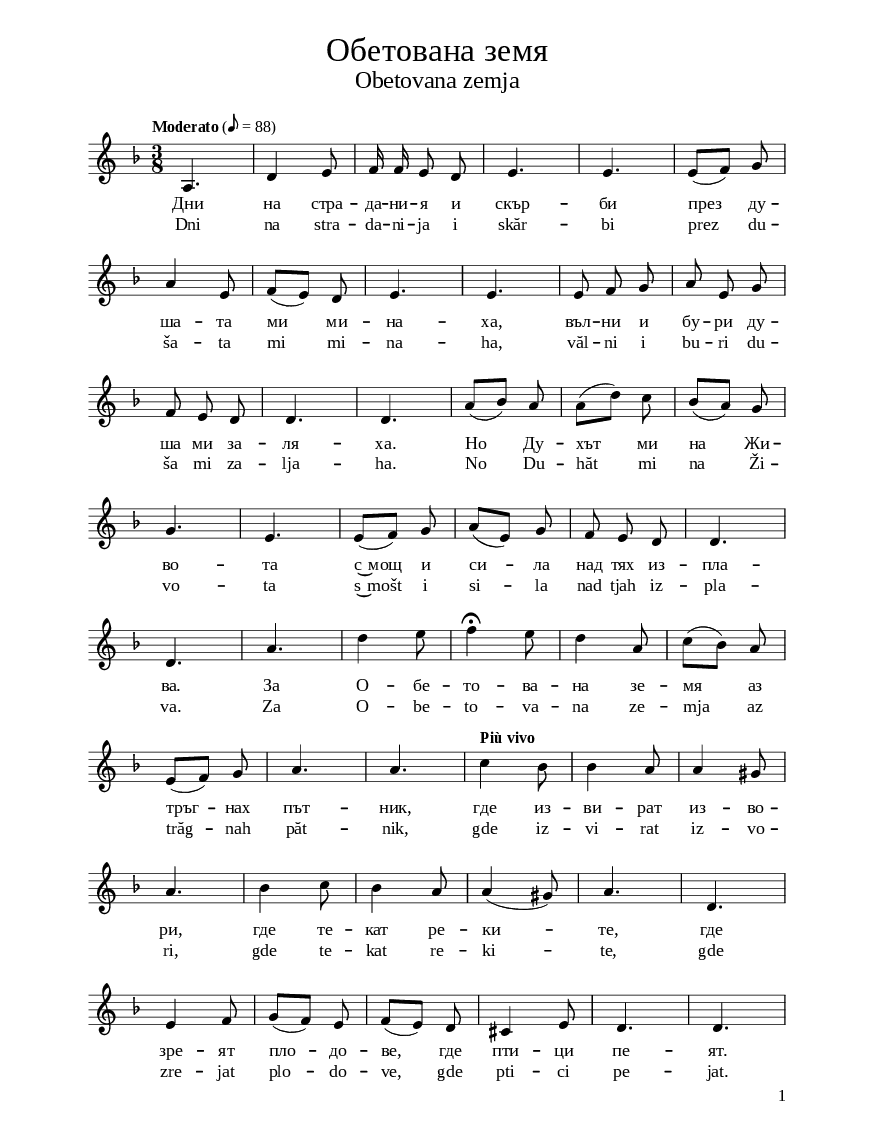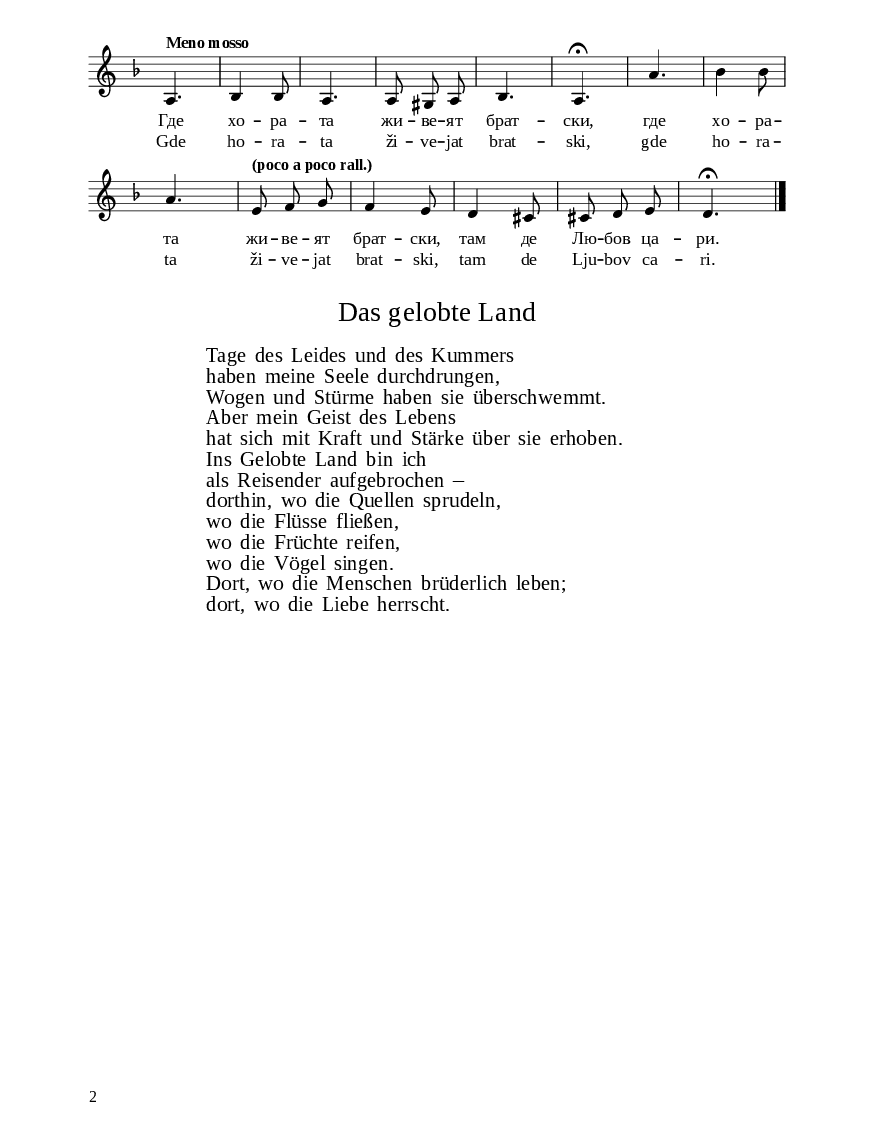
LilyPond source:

\version "2.24.1"

\include "include/globals.ily"

\bookpart {
  \label #'ref134
  \tocItem \markup "Обетована земя – Obetovana zemja"
  \include "include/bookpart-paper.ily"
  \score {
    \include "include/score-layout.ily"


    \new Voice \relative c' {
      \clef treble
      \key d \minor
      \time 3/8
      \tempoFunc "Moderato" 8 "88"
      \autoBeamOff
      a4. | % 2
      d4  e8 | % 3
      f16  f16  e8  d8 | % 4
      e4. | % 5
      e4. | % 6
      e8 ( [  f8 ) ]  g8 \break | % 7
      a4  e8 | % 8
      f8 ( [  e8 ) ]  d8 | % 9
      e4. |
      e4. | % 11
      e8  f8  g8 | % 12
      a8  e8  g8 \break | % 13
      f8  e8  d8 | % 14
      d4. | % 15
      d4. | % 16
      a'8 ( [  bes8 ) ]  a8 | % 17
      a8 ( [  d8 ) ]  c8 | % 18
      bes8 ( [  a8 ) ]  g8 \break | % 19
      g4. |
      e4. | % 21
      e8 ( [  f8 ) ]  g8 | % 22
      a8 ( [  e8 ) ]  g8 | % 23
      f8  e8  d8 | % 24
      d4. \break | % 25
      d4. | % 26
      a'4. | % 27
      d4  e8 | % 28
      f4 ^\fermata  e8 | % 29
      d4  a8 |
      c8 ( [  bes8 ) ]  a8 \break | % 31
      e8 ( [  f8 ) ]  g8 | % 32
      a4. | % 33
      a4. | % 34
      \tempo "Più vivo" c4 bes8 | % 35
      bes4  a8 | % 36
      a4  gis8 \break | % 37
      a4. | % 38
      bes4  c8 | % 39
      bes4  a8 |
      a4 (  gis8 ) | % 41
      a4. | % 42
      d,4. \break | % 43
      e4  f8 | % 44
      g8 ( [  f8 ) ]  e8 | % 45
      f8 ( [  e8 ) ]  d8 | % 46
      cis4  e8 | % 47
      d4. | % 48
      d4. \break | % 49
      \tempo "Meno mosso" a4. |
      bes4  bes8 | % 51
      a4. | % 52
      a8  gis8  a8 | % 53
      bes4. | % 54
      a4. ^\fermata | % 55
      a'4. | % 56
      bes4  bes8 \break | % 57
      a4. | % 58
      \tempo "(poco a poco rall.)" e8 f8
      g8 | % 59
      f4  e8 |
      d4  cis8 | % 61
      cis8  d8  e8 | % 62
      d4. ^\fermata \bar "|."
    }

    \addlyrics {
      Дни на стра -- да -- ни -- я и
      скър -- би през  ду -- ша -- та
      ми  ми -- на -- ха, въл -- ни и
      бу -- ри ду -- ша ми за -- ля -- ха.
      Но  Ду -- хът  ми на  Жи
      -- во -- та с~мощ  и си -- ла
      над тях из -- пла -- ва. За О --
      бе -- то -- ва -- на зе -- мя  аз
      тръг -- нах път -- ник, где из
      -- ви -- рат из -- во -- ри, где те --
      кат ре -- ки -- те, где зре --
      ят пло -- до -- ве,  где пти
      -- ци пе -- ят. Где хо -- ра -- та
      жи -- ве -- ят брат -- ски, где хо
      -- ра -- та жи -- ве -- ят брат --
      ски, там де Лю -- бов ца -- ри.}
      \addlyrics {
      Dni na stra -- da -- ni -- ja i
      skăr -- bi prez  du -- ša -- ta
      mi  mi -- na -- ha, văl -- ni i
      bu -- ri du -- ša mi za -- lja -- ha.
      No  Du -- hăt  mi na  Ži
      -- vo -- ta s~mošt  i si -- la
      nad tjah iz -- pla -- va. Za O --
      be -- to -- va -- na ze -- mja  az
      trăg -- nah păt -- nik, gde iz
      -- vi -- rat iz -- vo -- ri, gde te --
      kat re -- ki -- te, gde zre --
      jat plo -- do -- ve,  gde pti
      -- ci pe -- jat. Gde ho -- ra -- ta
      ži -- ve -- jat brat -- ski, gde ho
      -- ra -- ta ži -- ve -- jat brat --
      ski, tam de Lju -- bov ca -- ri.}

      \header {
        title = \titleFunc "Обетована земя" "Obetovana zemja"
      }

      \midi{}

    } % score

    
    % include foreign translation(s) of the song
    \version "2.24.0"

\markup \fill-line { \fontsize #deTitleFontSize "Das gelobte Land" }
\markup \null
\markup \null
\markup \fontsize #deCoupletFontSize {
  \hspace #10
  \override #`(baseline-skip . ,deCoupletBaselineSkip)

  \column {

 \line { " " Tage des Leides und des Kummers}

 \line { " " haben meine Seele durchdrungen,}

 \line { " " Wogen und Stürme haben sie überschwemmt.}

 \line { " " Aber mein Geist des Lebens}

 \line { " " hat sich mit Kraft und Stärke über sie erhoben.}

 \line { " " Ins Gelobte Land bin ich }

 \line { " " als Reisender aufgebrochen  – }

 \line { " " dorthin, wo die Quellen sprudeln,}

 \line { " " wo die Flüsse fließen, }

 \line { " " wo die Früchte reifen,}

 \line { " " wo die Vögel singen.}

 \line { " " Dort, wo die Menschen brüderlich leben;}

 \line { " " dort, wo die Liebe herrscht.}

  }
}


  } % bookpart
